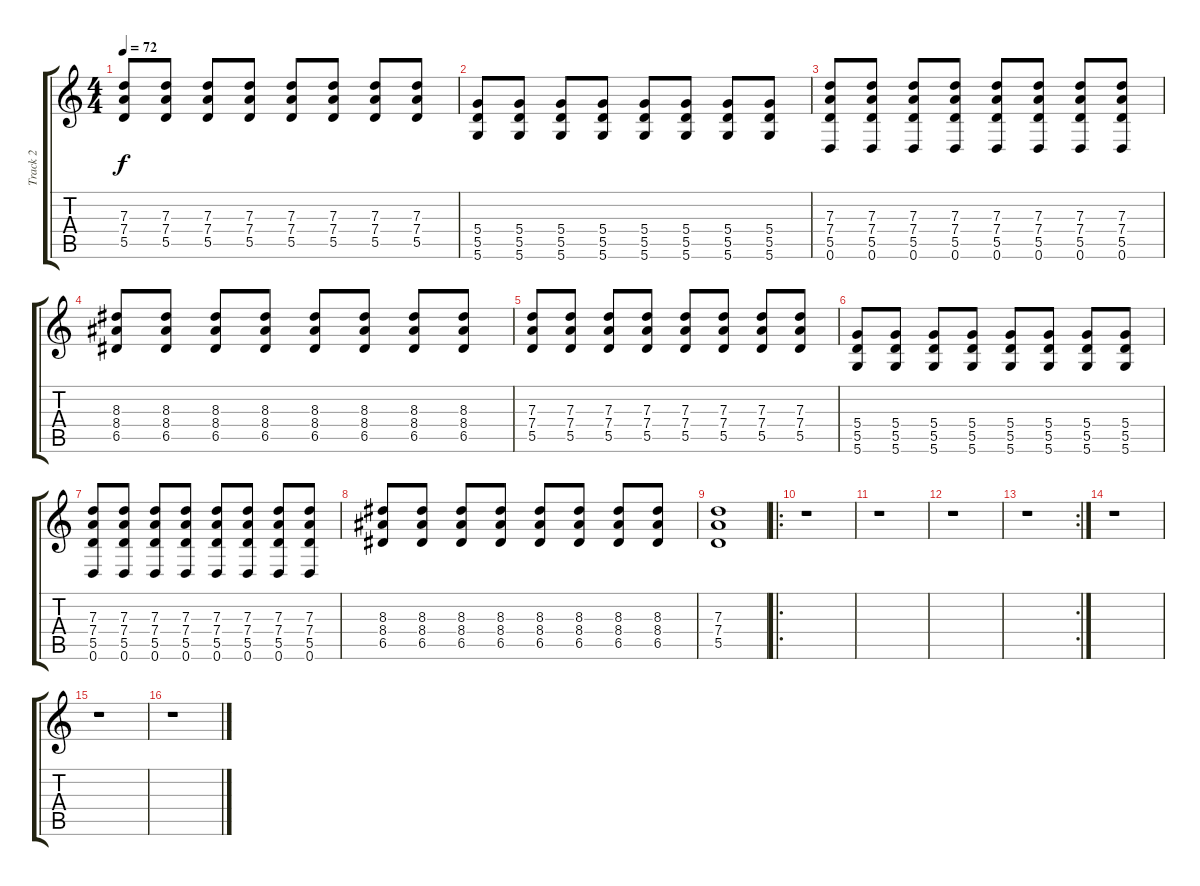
\track ("Track 2" "Track 2") {instrument distortionguitar}
\staff {score tabs}
\tuning (E4 B3 G3 D3 A2 D2) {hide}
\ts (4 4)
\tempo 72
\clef g2
\ks c
(7.3 7.4 5.5).8{dy f} (7.3 7.4 5.5).8 (7.3 7.4 5.5).8 (7.3 7.4 5.5).8 (7.3 7.4 5.5).8 (7.3 7.4 5.5).8 (7.3 7.4 5.5).8 (7.3 7.4 5.5).8 |
(5.4 5.5 5.6).8 (5.4 5.5 5.6).8 (5.4 5.5 5.6).8 (5.4 5.5 5.6).8 (5.4 5.5 5.6).8 (5.4 5.5 5.6).8 (5.4 5.5 5.6).8 (5.4 5.5 5.6).8 |
(7.3 7.4 5.5 0.6).8 (7.3 7.4 5.5 0.6).8 (7.3 7.4 5.5 0.6).8 (7.3 7.4 5.5 0.6).8 (7.3 7.4 5.5 0.6).8 (7.3 7.4 5.5 0.6).8 (7.3 7.4 5.5 0.6).8 (7.3 7.4 5.5 0.6).8 |
(8.3 8.4 6.5).8 (8.3 8.4 6.5).8 (8.3 8.4 6.5).8 (8.3 8.4 6.5).8 (8.3 8.4 6.5).8 (8.3 8.4 6.5).8 (8.3 8.4 6.5).8 (8.3 8.4 6.5).8 |
(7.3 7.4 5.5).8 (7.3 7.4 5.5).8 (7.3 7.4 5.5).8 (7.3 7.4 5.5).8 (7.3 7.4 5.5).8 (7.3 7.4 5.5).8 (7.3 7.4 5.5).8 (7.3 7.4 5.5).8 |
(5.4 5.5 5.6).8 (5.4 5.5 5.6).8 (5.4 5.5 5.6).8 (5.4 5.5 5.6).8 (5.4 5.5 5.6).8 (5.4 5.5 5.6).8 (5.4 5.5 5.6).8 (5.4 5.5 5.6).8 |
(7.3 7.4 5.5 0.6).8 (7.3 7.4 5.5 0.6).8 (7.3 7.4 5.5 0.6).8 (7.3 7.4 5.5 0.6).8 (7.3 7.4 5.5 0.6).8 (7.3 7.4 5.5 0.6).8 (7.3 7.4 5.5 0.6).8 (7.3 7.4 5.5 0.6).8 |
(8.3 8.4 6.5).8 (8.3 8.4 6.5).8 (8.3 8.4 6.5).8 (8.3 8.4 6.5).8 (8.3 8.4 6.5).8 (8.3 8.4 6.5).8 (8.3 8.4 6.5).8 (8.3 8.4 6.5).8 |
(7.3 7.4 5.5).1 |
\ro
r.1 |
r.1 |
r.1 |
\rc 2
r.1 |
r.1 |
r.1 |
r.1
